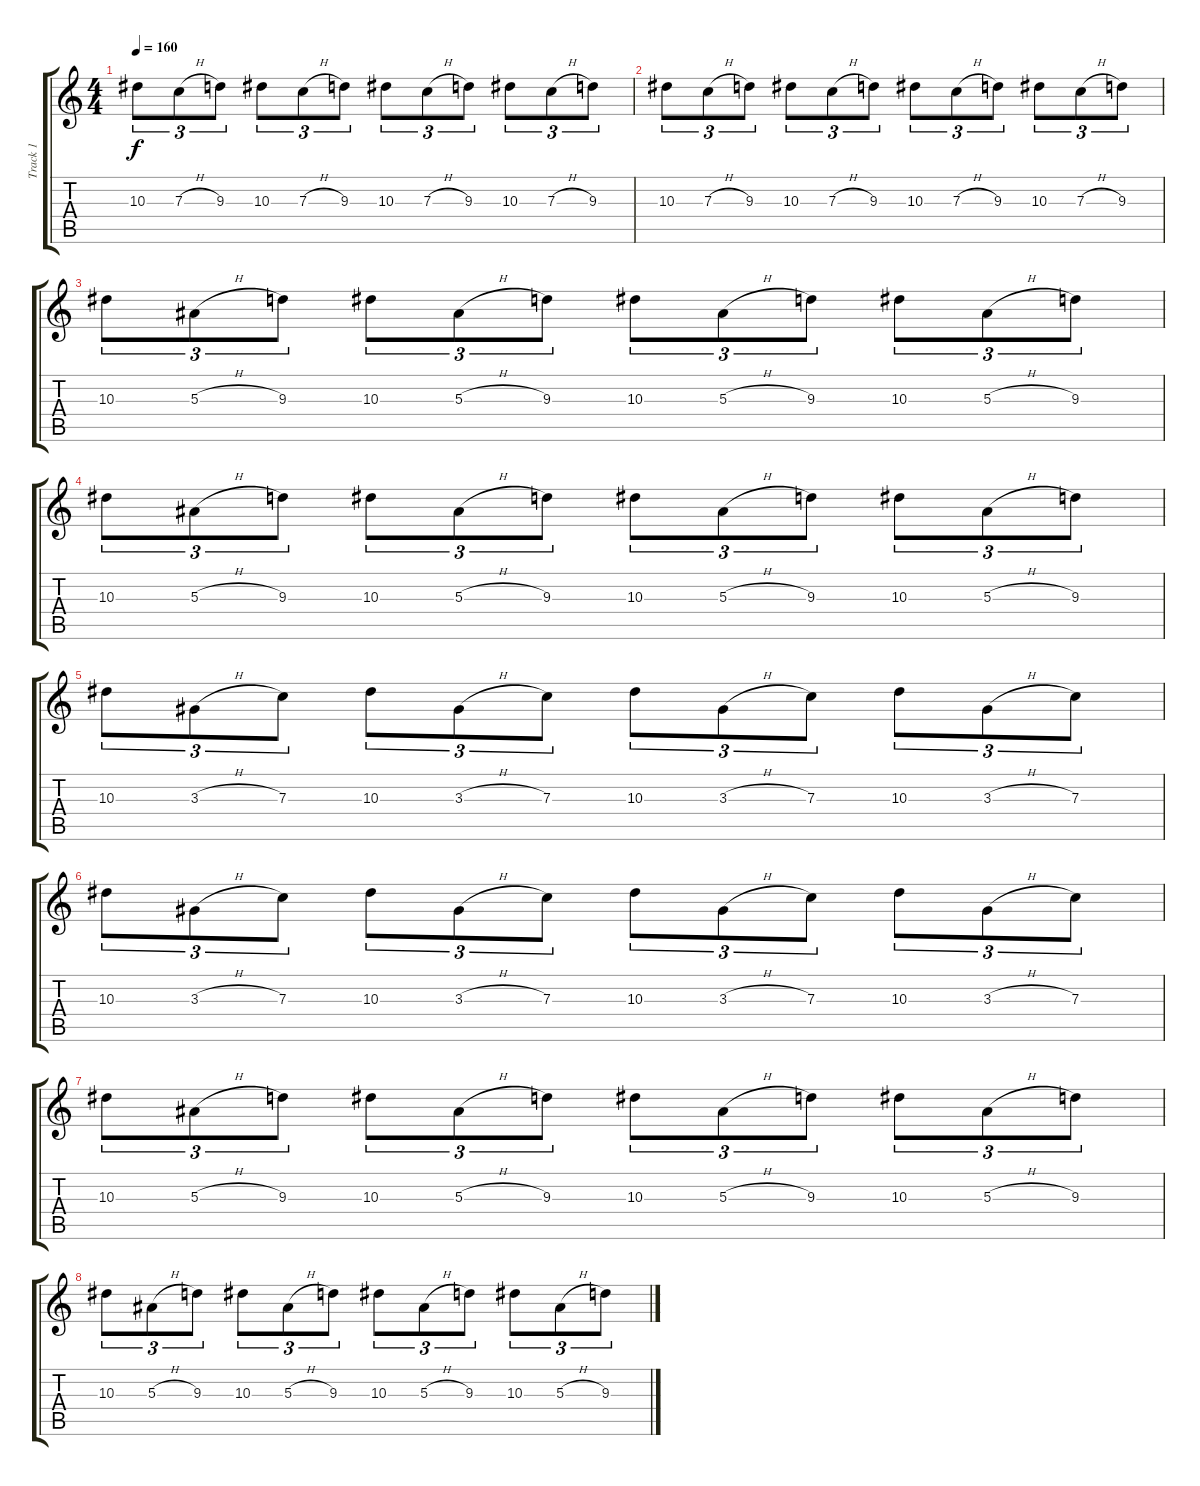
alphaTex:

\track ("Track 1" "Track 1") {instrument distortionguitar}
\staff {score tabs}
\tuning (D4 A3 F3 C3 G2 C2) {hide}
\ts (4 4)
\tempo 160
\clef g2
\ks c
10.3.8{tu (3 2) dy f} 7.3{h}.8{tu (3 2)} 9.3.8{tu (3 2)} 10.3.8{tu (3 2)} 7.3{h}.8{tu (3 2)} 9.3.8{tu (3 2)} 10.3.8{tu (3 2)} 7.3{h}.8{tu (3 2)} 9.3.8{tu (3 2)} 10.3.8{tu (3 2)} 7.3{h}.8{tu (3 2)} 9.3.8{tu (3 2)} |
10.3.8{tu (3 2)} 7.3{h}.8{tu (3 2)} 9.3.8{tu (3 2)} 10.3.8{tu (3 2)} 7.3{h}.8{tu (3 2)} 9.3.8{tu (3 2)} 10.3.8{tu (3 2)} 7.3{h}.8{tu (3 2)} 9.3.8{tu (3 2)} 10.3.8{tu (3 2)} 7.3{h}.8{tu (3 2)} 9.3.8{tu (3 2)} |
10.3.8{tu (3 2)} 5.3{h}.8{tu (3 2)} 9.3.8{tu (3 2)} 10.3.8{tu (3 2)} 5.3{h}.8{tu (3 2)} 9.3.8{tu (3 2)} 10.3.8{tu (3 2)} 5.3{h}.8{tu (3 2)} 9.3.8{tu (3 2)} 10.3.8{tu (3 2)} 5.3{h}.8{tu (3 2)} 9.3.8{tu (3 2)} |
10.3.8{tu (3 2)} 5.3{h}.8{tu (3 2)} 9.3.8{tu (3 2)} 10.3.8{tu (3 2)} 5.3{h}.8{tu (3 2)} 9.3.8{tu (3 2)} 10.3.8{tu (3 2)} 5.3{h}.8{tu (3 2)} 9.3.8{tu (3 2)} 10.3.8{tu (3 2)} 5.3{h}.8{tu (3 2)} 9.3.8{tu (3 2)} |
10.3.8{tu (3 2)} 3.3{h}.8{tu (3 2)} 7.3.8{tu (3 2)} 10.3.8{tu (3 2)} 3.3{h}.8{tu (3 2)} 7.3.8{tu (3 2)} 10.3.8{tu (3 2)} 3.3{h}.8{tu (3 2)} 7.3.8{tu (3 2)} 10.3.8{tu (3 2)} 3.3{h}.8{tu (3 2)} 7.3.8{tu (3 2)} |
10.3.8{tu (3 2)} 3.3{h}.8{tu (3 2)} 7.3.8{tu (3 2)} 10.3.8{tu (3 2)} 3.3{h}.8{tu (3 2)} 7.3.8{tu (3 2)} 10.3.8{tu (3 2)} 3.3{h}.8{tu (3 2)} 7.3.8{tu (3 2)} 10.3.8{tu (3 2)} 3.3{h}.8{tu (3 2)} 7.3.8{tu (3 2)} |
10.3.8{tu (3 2)} 5.3{h}.8{tu (3 2)} 9.3.8{tu (3 2)} 10.3.8{tu (3 2)} 5.3{h}.8{tu (3 2)} 9.3.8{tu (3 2)} 10.3.8{tu (3 2)} 5.3{h}.8{tu (3 2)} 9.3.8{tu (3 2)} 10.3.8{tu (3 2)} 5.3{h}.8{tu (3 2)} 9.3.8{tu (3 2)} |
10.3.8{tu (3 2)} 5.3{h}.8{tu (3 2)} 9.3.8{tu (3 2)} 10.3.8{tu (3 2)} 5.3{h}.8{tu (3 2)} 9.3.8{tu (3 2)} 10.3.8{tu (3 2)} 5.3{h}.8{tu (3 2)} 9.3.8{tu (3 2)} 10.3.8{tu (3 2)} 5.3{h}.8{tu (3 2)} 9.3.8{tu (3 2)}
